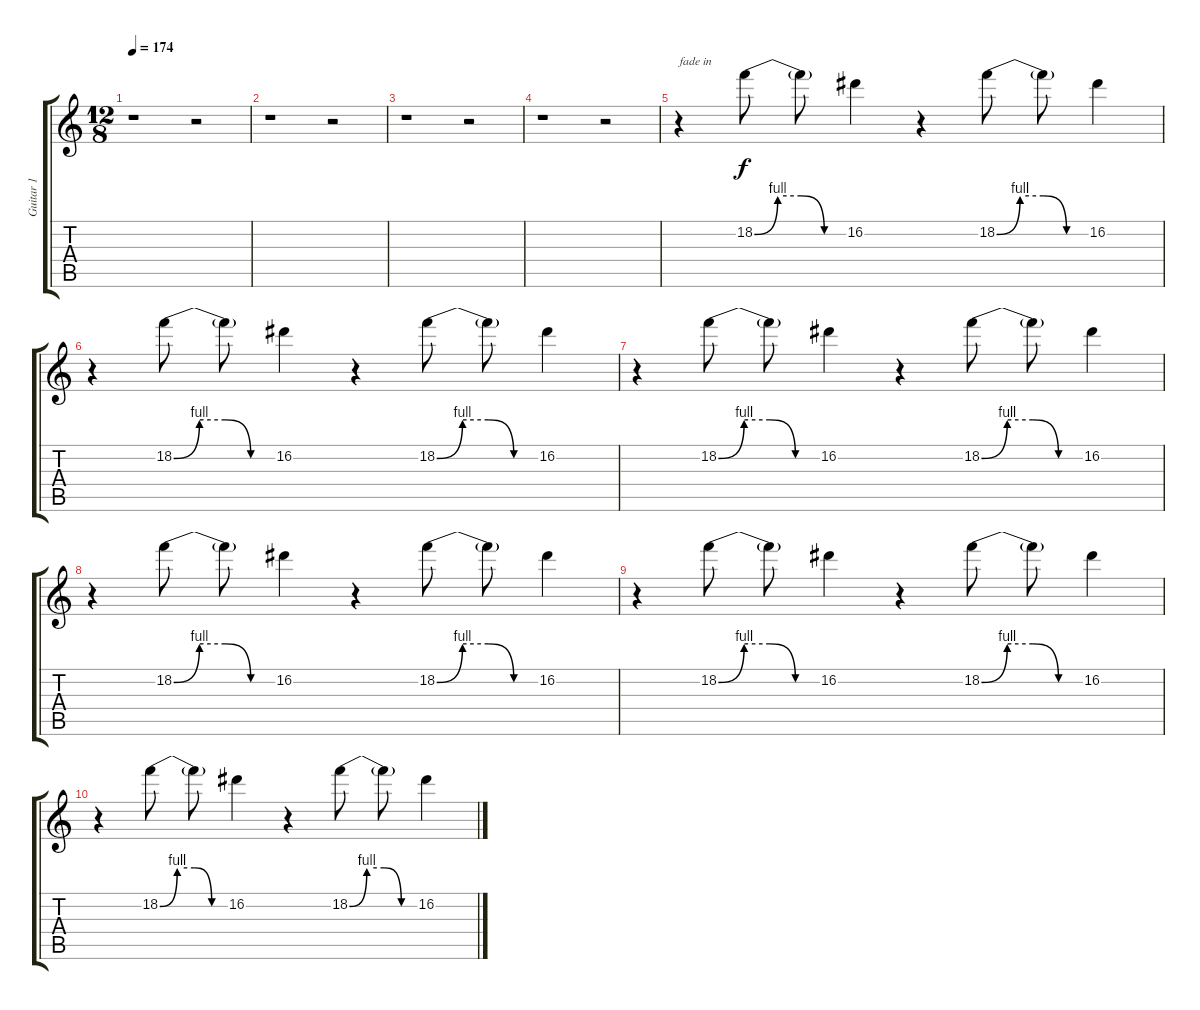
\track ("Guitar 1" "Guitar 1") {instrument distortionguitar}
\staff {score tabs}
\tuning (E4 B3 G3 D3 A2 E2) {hide}
\ts (12 8)
\tempo 174
\clef g2
\ks c
r.1{dy f} r.2 |
r.1 r.2 |
r.1 r.2 |
r.1 r.2 |
r.4{txt "fade in"} 18.2{be (custom 0 0 15 4 30 4 45 0 60 0)}.8 18.2{t}.8 16.2.4 r.4 18.2{be (custom 0 0 15 4 30 4 45 0 60 0)}.8 18.2{t}.8 16.2.4 |
r.4 18.2{be (custom 0 0 15 4 30 4 45 0 60 0)}.8 18.2{t}.8 16.2.4 r.4 18.2{be (custom 0 0 15 4 30 4 45 0 60 0)}.8 18.2{t}.8 16.2.4 |
r.4 18.2{be (custom 0 0 15 4 30 4 45 0 60 0)}.8 18.2{t}.8 16.2.4 r.4 18.2{be (custom 0 0 15 4 30 4 45 0 60 0)}.8 18.2{t}.8 16.2.4 |
r.4 18.2{be (custom 0 0 15 4 30 4 45 0 60 0)}.8 18.2{t}.8 16.2.4 r.4 18.2{be (custom 0 0 15 4 30 4 45 0 60 0)}.8 18.2{t}.8 16.2.4 |
r.4 18.2{be (custom 0 0 15 4 30 4 45 0 60 0)}.8 18.2{t}.8 16.2.4 r.4 18.2{be (custom 0 0 15 4 30 4 45 0 60 0)}.8 18.2{t}.8 16.2.4 |
r.4 18.2{be (custom 0 0 15 4 30 4 45 0 60 0)}.8 18.2{t}.8 16.2.4 r.4 18.2{be (custom 0 0 15 4 30 4 45 0 60 0)}.8 18.2{t}.8 16.2.4
